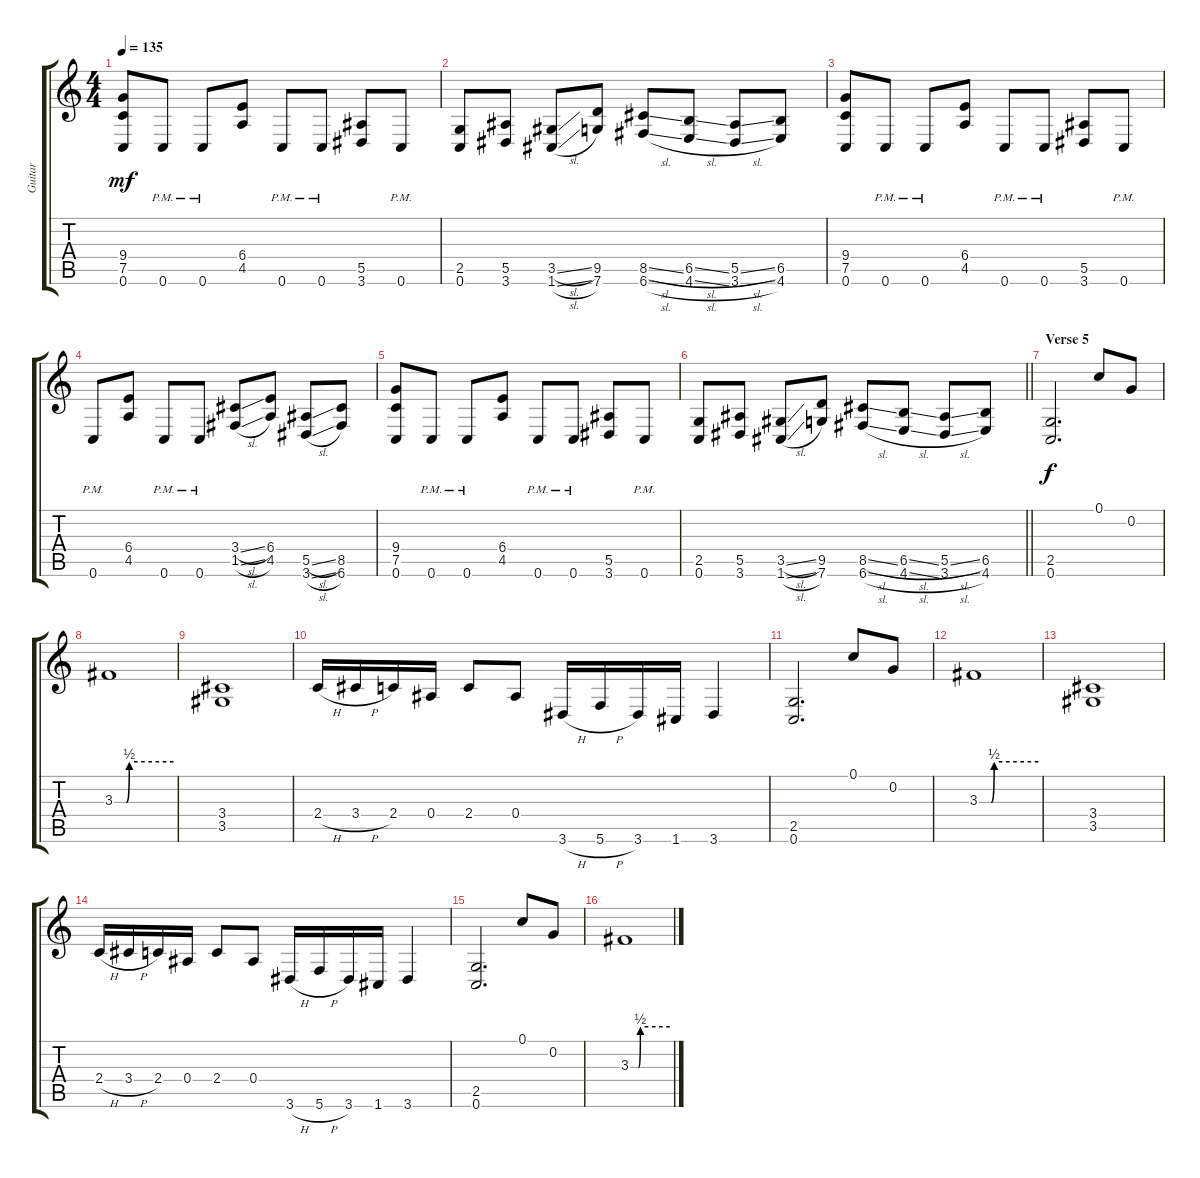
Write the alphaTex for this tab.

\track ("Guitar" "Guitar") {instrument distortionguitar}
\staff {score tabs}
\tuning (C4 G3 Eb3 Bb2 F2 C2) {hide}
\ts (4 4)
\tempo 135
\clef g2
\ks c
(9.4 7.5 0.6).8{dy mf} 0.6{pm}.8 0.6{pm}.8 (6.4 4.5).8 0.6{pm}.8 0.6{pm}.8 (5.5 3.6).8 0.6{pm}.8 |
(2.5 0.6).8 (5.5 3.6).8 (3.5{sl} 1.6{sl}).8 (9.5 7.6).8 (8.5{sl} 6.6{sl}).8 (6.5{sl} 4.6{sl}).8 (5.5{sl} 3.6{sl}).8 (6.5 4.6).8 |
(9.4 7.5 0.6).8 0.6{pm}.8 0.6{pm}.8 (6.4 4.5).8 0.6{pm}.8 0.6{pm}.8 (5.5 3.6).8 0.6{pm}.8 |
0.6{pm}.8 (6.4 4.5).8 0.6{pm}.8 0.6{pm}.8 (3.4{sl} 1.5{sl}).8 (6.4 4.5).8 (5.5{sl} 3.6{sl}).8 (8.5 6.6).8 |
(9.4 7.5 0.6).8 0.6{pm}.8 0.6{pm}.8 (6.4 4.5).8 0.6{pm}.8 0.6{pm}.8 (5.5 3.6).8 0.6{pm}.8 |
\barLineRight lightlight
(2.5 0.6).8 (5.5 3.6).8 (3.5{sl} 1.6{sl}).8 (9.5 7.6).8 (8.5{sl} 6.6{sl}).8 (6.5{sl} 4.6{sl}).8 (5.5{sl} 3.6{sl}).8 (6.5 4.6).8 |
\section ("" "Verse 5")
(2.5 0.6).2{d dy f} 0.1.8 0.2.8 |
3.3{be (custom 0 0 12 0 15 2 60 2)}.1 |
(3.4 3.5).1 |
2.4{h}.16 3.4{h}.16 2.4.16 0.4.16 2.4.8 0.4.8 3.6{h}.16 5.6{h}.16 3.6.16 1.6.16 3.6.4 |
(2.5 0.6).2{d} 0.1.8 0.2.8 |
3.3{be (custom 0 0 12 0 15 2 60 2)}.1 |
(3.4 3.5).1 |
2.4{h}.16 3.4{h}.16 2.4.16 0.4.16 2.4.8 0.4.8 3.6{h}.16 5.6{h}.16 3.6.16 1.6.16 3.6.4 |
(2.5 0.6).2{d} 0.1.8 0.2.8 |
3.3{be (custom 0 0 12 0 15 2 60 2)}.1
